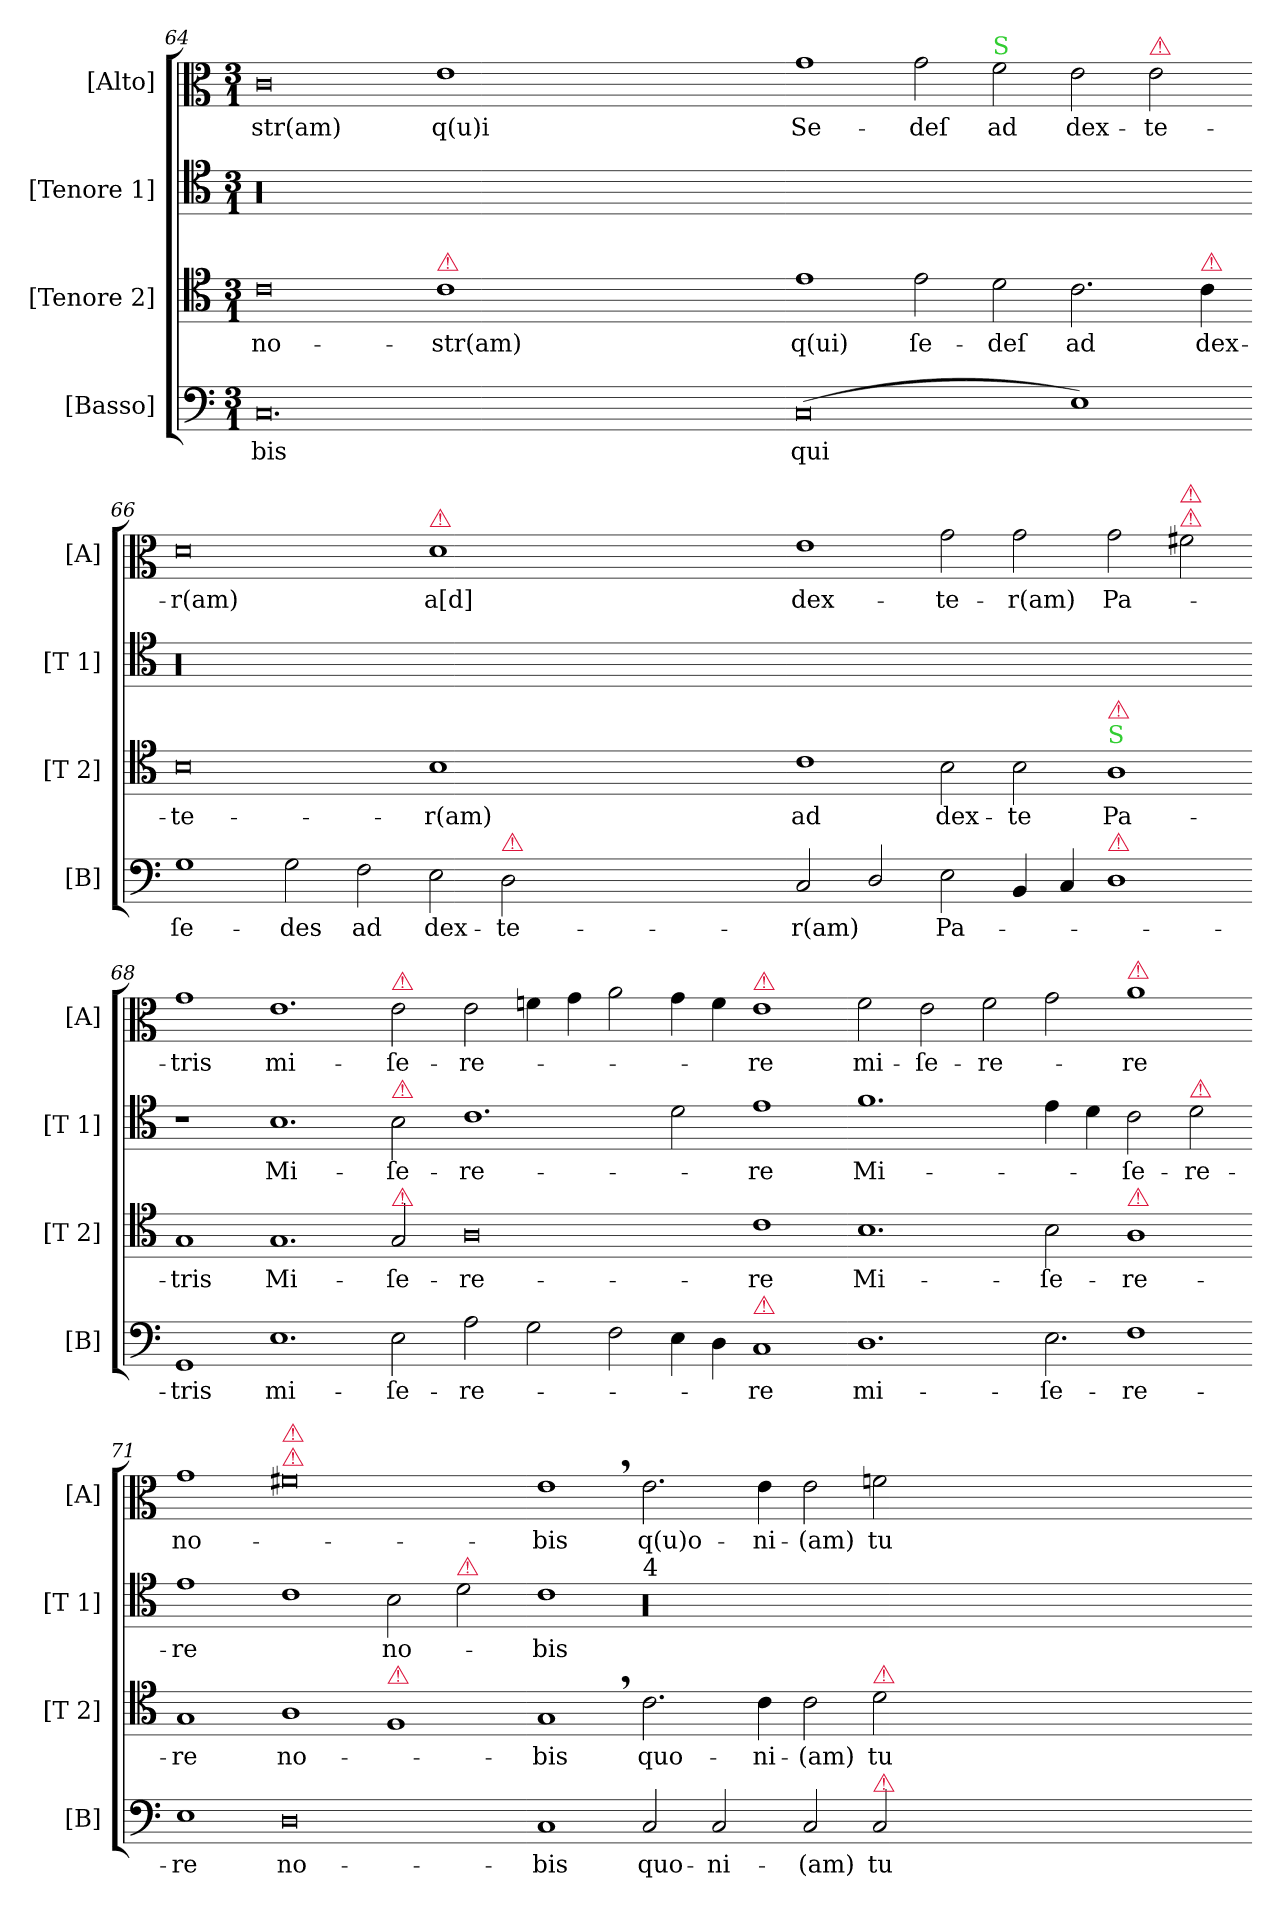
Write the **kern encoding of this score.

**kern	**text	**kern	**text	**kern	**text	**kern	**text
*part4	*part4	*part3	*part3	*part2	*part2	*part1	*part1
*staff4	*staff4	*staff3	*staff3	*staff2	*staff2	*staff1	*staff1
*I"[Basso]	*	*I"[Tenore 2]	*	*I"[Tenore 1]	*	*I"[Alto]	*
*I'[B]	*	*I'[T 2]	*	*I'[T 1]	*	*I'[A]	*
*clefF4	*	*clefC4	*	*clefC4	*	*clefC3	*
*k[]	*	*k[]	*	*k[]	*	*k[]	*
*M3/1	*	*M3/1	*	*M3/1	*	*M3/1	*
=64	=64	=64	=64	=64	=64	=64	=64
!	!	!	!	!LO:N:vis=00	!	!	!
0.C	-bis	0c	no-	00.r	.	0c	-str(am)
!	!	!LO:TX:a:color=crimson:t=⚠	!	!	!	!	!
.	.	1c	-str(am)	.	.	1e	q(u)i
0.ryy	.	0.ryy	.	.	.	0.ryy	.
=65-	=65-	=65-	=65-	=65-	=65-	=65-	=65-
(<0C	qui	1e	q(ui)	0.ryy	.	1g	Se-
.	.	2e\	ſe-	.	.	2g\	-deſ
!	!	!	!	!	!	!LO:TX:a:color=limegreen:t=S	!
.	.	2d\	-deſ	.	.	2f\	ad
1E)	.	2.c\	ad	.	.	2e\	dex-
!	!	!	!	!	!	!LO:TX:a:color=crimson:t=⚠	!
.	.	.	.	.	.	2e\	-te-
!	!	!LO:TX:a:color=crimson:t=⚠	!	!	!	!	!
.	.	4c\	dex-	.	.	.	.
=66-	=66-	=66-	=66-	=66-	=66-	=66-	=66-
!	!	!	!	!LO:N:vis=00	!	!	!
1G	ſe-	0B	-te-	00.r	.	0d	-r(am)
2G\	-des	.	.	.	.	.	.
2F\	ad	.	.	.	.	.	.
!	!	!	!	!	!	!LO:TX:a:color=crimson:t=⚠	!
2E\	dex-	1B	-r(am)	.	.	1d	a[d]
!LO:TX:a:color=crimson:t=⚠	!	!	!	!	!	!	!
2D\	-te-	.	.	.	.	.	.
0.ryy	.	0.ryy	.	.	.	0.ryy	.
=67-	=67-	=67-	=67-	=67-	=67-	=67-	=67-
2C/	-r(am)	1c	ad	0.ryy	.	1e	dex-
2D/	.	.	.	.	.	.	.
2E\	Pa-	2B\	dex-	.	.	2g\	-te-
4BB/	.	2B\	-te	.	.	2g\	-r(am)
4C/	.	.	.	.	.	.	.
!	!	!LO:TX:a:color=limegreen:t=S	!	!	!	!	!
!	!	!LO:TX:a:color=crimson:t=⚠	!	!	!	!	!
!LO:TX:a:color=crimson:t=⚠	!	!	!	!	!	!	!
1D	.	1A	Pa-	.	.	2g\	Pa-
!	!	!	!	!	!	!LO:TX:a:color=crimson:t=⚠	!
!	!	!	!	!	!	!LO:TX:a:color=crimson:t=⚠	!
.	.	.	.	.	.	2f#X\	.
=68-	=68-	=68-	=68-	=68-	=68-	=68-	=68-
1GG	-tris	1G	-tris	1r	.	1g	-tris
1.E	mi-	1.G	Mi-	1.B	Mi-	1.e	mi-
!	!	!	!	!	!	!LO:TX:a:color=crimson:t=⚠	!
!	!	!	!	!LO:TX:a:color=crimson:t=⚠	!	!	!
!	!	!LO:TX:a:color=crimson:t=⚠	!	!	!	!	!
2E\	-ſe-	2G/	-ſe-	2B\	-ſe-	2e\	-ſe-
=69-	=69-	=69-	=69-	=69-	=69-	=69-	=69-
2A\	-re-	0A	-re-	1.c	-re-	2e\	-re-
2G\	.	.	.	.	.	4fn\	.
.	.	.	.	.	.	4g\	.
2F\	.	.	.	.	.	2a\	.
4E\	.	.	.	2d\	.	4g\	.
4D\	.	.	.	.	.	4f\	.
!	!	!	!	!	!	!LO:TX:a:color=crimson:t=⚠	!
!LO:TX:a:color=crimson:t=⚠	!	!	!	!	!	!	!
1C	-re	1c	-re	1e	-re	1e	-re
=70-	=70-	=70-	=70-	=70-	=70-	=70-	=70-
!	!	!	!	!	!	!	!LO:LY:i
1.D	mi-	1.B	Mi-	1.f	Mi-	2f\	mi-
!	!	!	!	!	!	!	!LO:LY:i
.	.	.	.	.	.	2e\	-ſe-
!	!	!	!	!	!	!	!LO:LY:i
.	.	.	.	.	.	2f\	-re-
!LO:N:vis=2.	!	!	!	!	!	!	!
2E\	-ſe-	2B\	-ſe-	4e\	.	2g\	.
.	.	.	.	4d\	.	.	.
!	!	!	!	!	!	!LO:TX:a:color=crimson:t=⚠	!
!	!	!LO:TX:a:color=crimson:t=⚠	!	!	!	!	!
!	!	!	!	!	!	!	!LO:LY:i
1F	-re-	1A	-re-	2c\	-ſe-	1a	-re
!	!	!	!	!LO:TX:a:color=crimson:t=⚠	!	!	!
.	.	.	.	2d\	re-	.	.
=71-	=71-	=71-	=71-	=71-	=71-	=71-	=71-
1E	-re	1G	-re	1e	-re	1g	no-
!	!	!	!	!	!	!LO:TX:a:color=crimson:t=⚠	!
!	!	!	!	!	!	!LO:TX:a:color=crimson:t=⚠	!
0D	no-	1A	no-	1c	.	0f#X	.
!	!	!LO:TX:a:color=crimson:t=⚠	!	!	!	!	!
.	.	1F	.	2B\	no-	.	.
!	!	!	!	!LO:TX:a:color=crimson:t=⚠	!	!	!
.	.	.	.	2d\	.	.	.
=72-	=72-	=72-	=72-	=72-	=72-	=72-	=72-
1C	-bis	1G,<	-bis	1c	-bis	1e,	-bis
!	!	!	!	!LO:TX:a:t=4	!	!	!
!	!	!	!	!LO:N:vis=00	!	!	!
2C/	quo-	2.c\	quo-	000r	.	2.e\	q(u)o-
2C/	-ni-	.	.	.	.	.	.
.	.	4c\	-ni-	.	.	4e\	-ni-
2C/	-(am)	2c\	-(am)	.	.	2e\	-(am)
!	!	!LO:TX:a:color=crimson:t=⚠	!	!	!	!	!
!LO:TX:a:color=crimson:t=⚠	!	!	!	!	!	!	!
2C/	tu	2d\	tu	.	.	2fn\	tu
00.ryy	.	00.ryy	.	.	.	00.ryy	.
=-	=-	=-	=-	=-	=-	=-	=-
*-	*-	*-	*-	*-	*-	*-	*-
